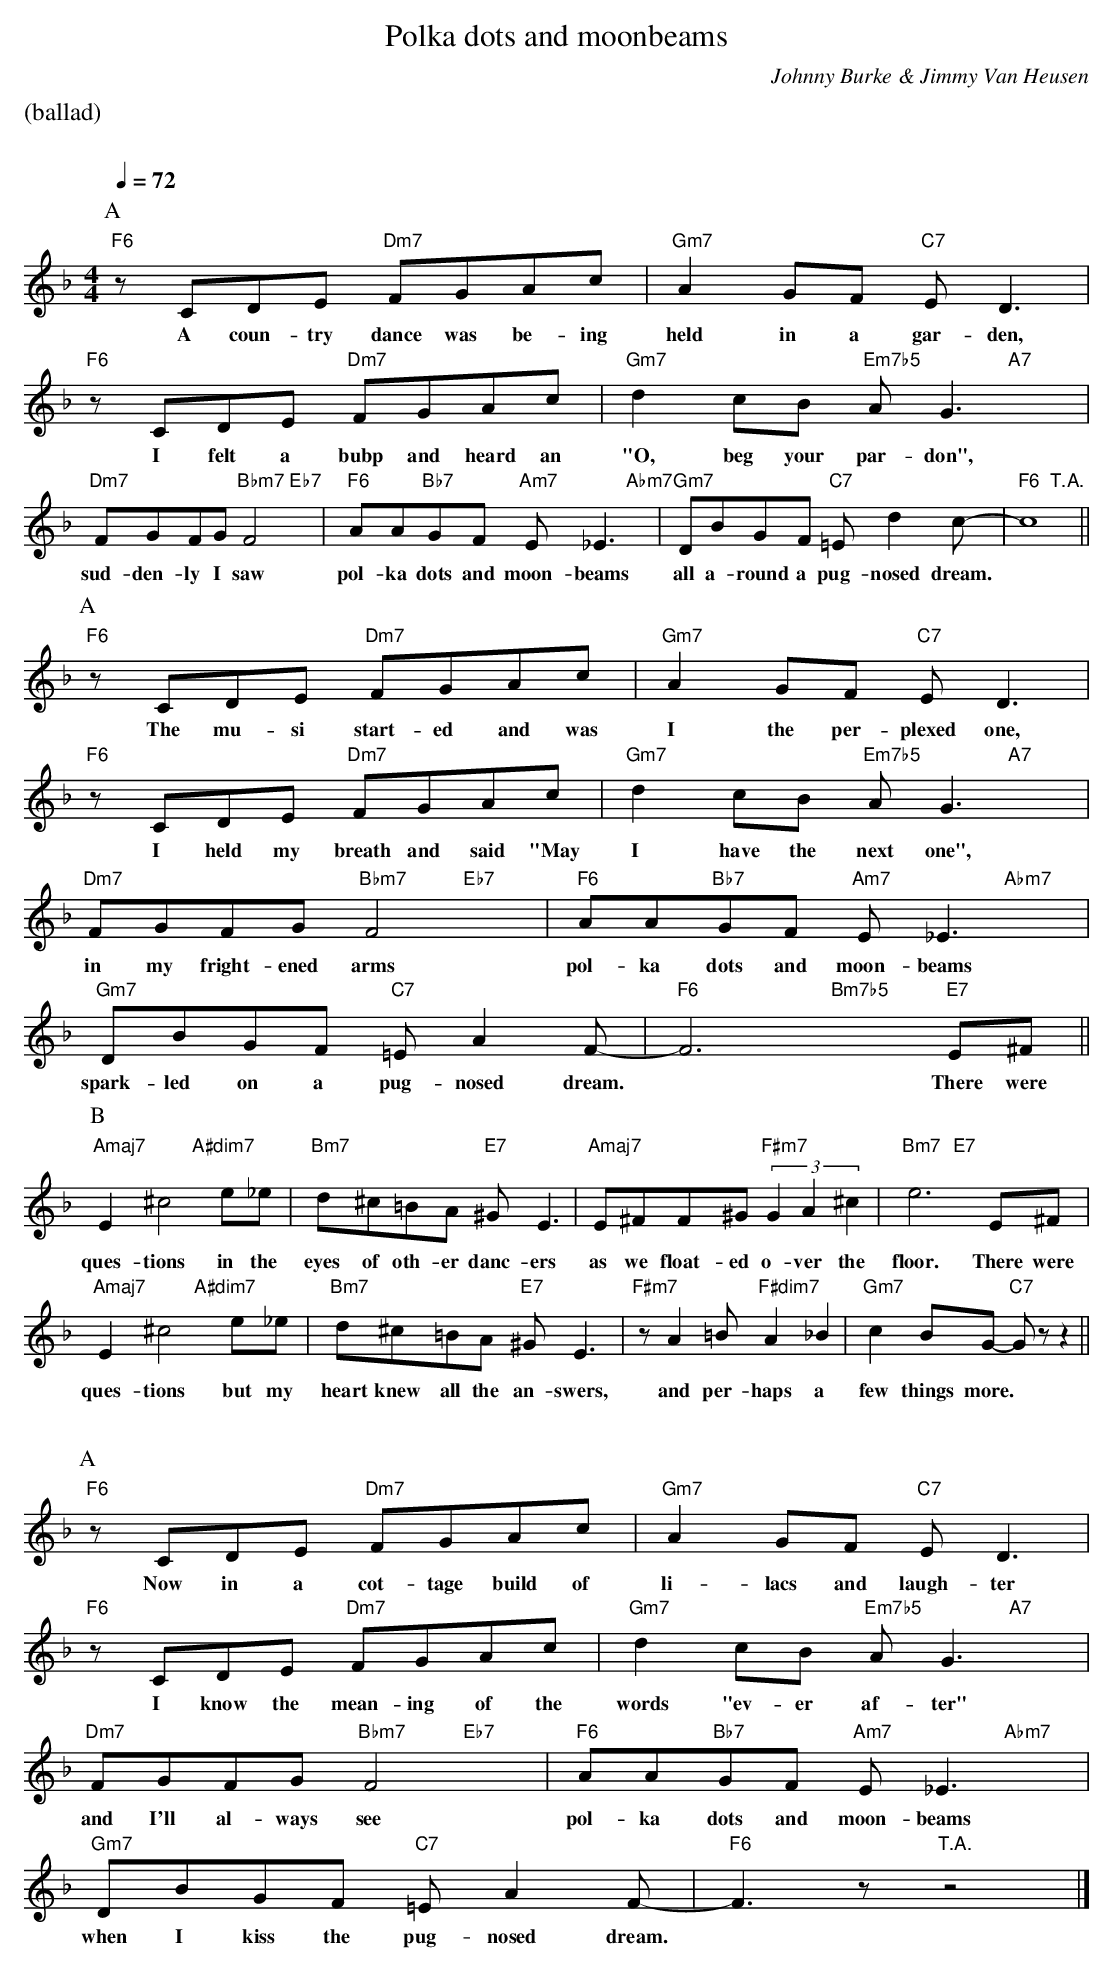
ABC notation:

X:1
T: Polka dots and moonbeams
M:4/4
L:1/8
C:Johnny Burke & Jimmy Van Heusen
Q:1/4=72
%%staves (chords melody)
K:F
%%text (ballad)
%%vskip 20
P: A
V:chords
"F6"x4 "Dm7"x4 | "Gm7"x4 "C7"x4 | "F6"x4 "Dm7"x4 | "Gm7"x4 "Em7b5"x2"A7"x2 |
"Dm7"x4 "Bbm7"x2"Eb7"x2 | "F6"x2 "Bb7"x2 "Am7"x2 "Abm7"x2 | "Gm7"x4 "C7"x4 | "F6"x4 "T.A."x4 ||
V:melody
zCDE FGAc | A2GF ED3 | zCDE FGAc | d2cB AG3 |
w:A coun-try dance was be-ing held in a gar-den, I felt a bubp and heard an "O, beg your par-don",
FGFG F4 | AAGF E_E3 | DBGF =Ed2c- | c8 ||
w:sud-den-ly I saw pol-ka dots and moon-beams all a-round a pug-nosed dream.*
P: A
V:chords
"F6"x4 "Dm7"x4 | "Gm7"x4 "C7"x4 | "F6"x4 "Dm7"x4 | "Gm7"x4 "Em7b5"x2"A7"x2 |
"Dm7"x4 "Bbm7"x2"Eb7"x2 | "F6"x2 "Bb7"x2 "Am7"x2 "Abm7"x2 | "Gm7"x4 "C7"x4 | "F6"x4 "Bm7b5"x2"E7"x2 ||
V:melody
zCDE FGAc | A2GF ED3 | zCDE FGAc | d2cB AG3 |
w:The mu-si start-ed and was I the per-plexed one, I held my breath and said "May I have the next one",
FGFG F4 | AAGF E_E3 | DBGF =EA2F- | F6E^F ||
w:in my fright-ened arms pol-ka dots and moon-beams spark-led on a pug-nosed dream.* There were
P: B
V:chords
"Amaj7"x4 "A#dim7"x4 | "Bm7"x4 "E7"x4 | "Amaj7"x4 "F#m7"x4 | "Bm7"x4 "E7"x4 |
"Amaj7"x4 "A#dim7"x4 | "Bm7"x4 "E7"x4 | "F#m7"x4 "F#dim7"x4 | "Gm7"x4 "C7"x4 ||
V:melody
E2^c4e_e | d^c=BA ^GE3 | E^FF^G (3G2A2^c2 | e6 E^F |
w:ques-tions in the eyes of oth-er danc-ers as we float-ed o-ver the floor. There were
E2^c4e_e | d^c=BA ^GE3 | zA2=B A2_B2 | c2BG- Gz z2 ||
w:ques-tions but my heart knew all the an-swers, and per-haps a few things more.*
P: A
V:chords
"F6"x4 "Dm7"x4 | "Gm7"x4 "C7"x4 | "F6"x4 "Dm7"x4 | "Gm7"x4 "Em7b5"x2"A7"x2 |
"Dm7"x4 "Bbm7"x2"Eb7"x2 | "F6"x2 "Bb7"x2 "Am7"x2 "Abm7"x2 | "Gm7"x4 "C7"x4 | "F6"x4 "T.A."x4 |]
V:melody
zCDE FGAc | A2GF ED3 | zCDE FGAc | d2cB AG3 |
w:Now in a cot-tage build of li-lacs and laugh-ter I know the mean-ing of the words "ev-er af-ter"
FGFG F4 | AAGF E_E3 | DBGF =EA2F- | F3z z4 |]
w:and I'll al-ways see pol-ka dots and moon-beams when I kiss the pug-nosed dream.*
